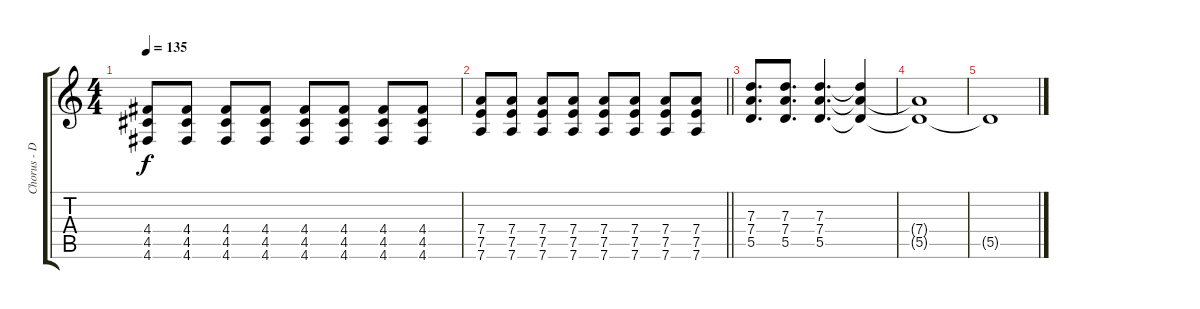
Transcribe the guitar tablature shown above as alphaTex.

\track ("Chorus - Distortion" "Chorus - D") {instrument distortionguitar}
\staff {score tabs}
\tuning (E4 B3 G3 D3 A2 D2) {hide}
\ts (4 4)
\tempo 135
\clef g2
\ks c
(4.4 4.5 4.6).8{dy f} (4.4 4.5 4.6).8 (4.4 4.5 4.6).8 (4.4 4.5 4.6).8 (4.4 4.5 4.6).8 (4.4 4.5 4.6).8 (4.4 4.5 4.6).8 (4.4 4.5 4.6).8 |
\barLineRight lightlight
(7.4 7.5 7.6).8 (7.4 7.5 7.6).8 (7.4 7.5 7.6).8 (7.4 7.5 7.6).8 (7.4 7.5 7.6).8 (7.4 7.5 7.6).8 (7.4 7.5 7.6).8 (7.4 7.5 7.6).8 |
(7.3 7.4 5.5).8{d} (7.3 7.4 5.5).8{d} (7.3 7.4 5.5).4{d} (7.3{t} 7.4{t} 5.5{t}).4 |
(7.4{t} 5.5{t}).1 |
5.5{t}.1
